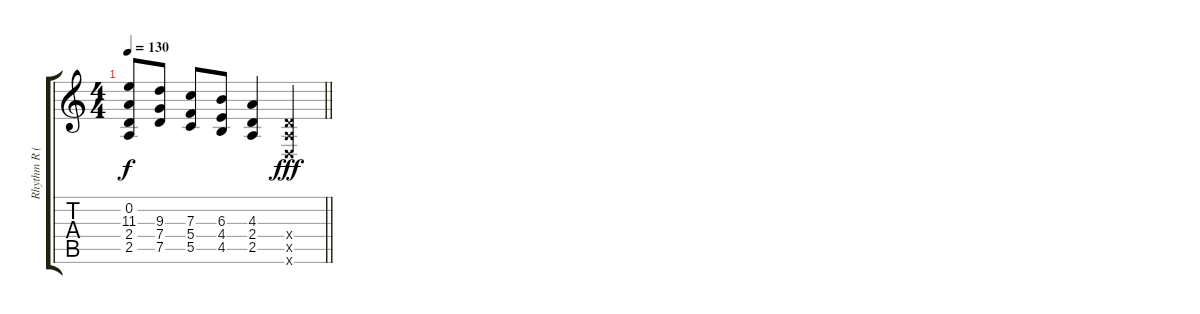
\track ("Rhythm R (Lorenzo)" "Rhythm R (") {instrument distortionguitar}
\staff {score tabs}
\tuning (D4 A3 F3 C3 G2 C2) {hide}
\ts (4 4)
\tempo 130
\clef g2
\barLineRight lightlight
\ks c
(0.2 11.3 2.4{t} 2.5{t}).8{dy f} (9.3 7.4 7.5).8 (7.3 5.4 5.5).8 (6.3 4.4 4.5).8 (4.3 2.4 2.5).4{beam merge} (2.4{x} 2.5{x} 2.6{x}).4{dy fff}
